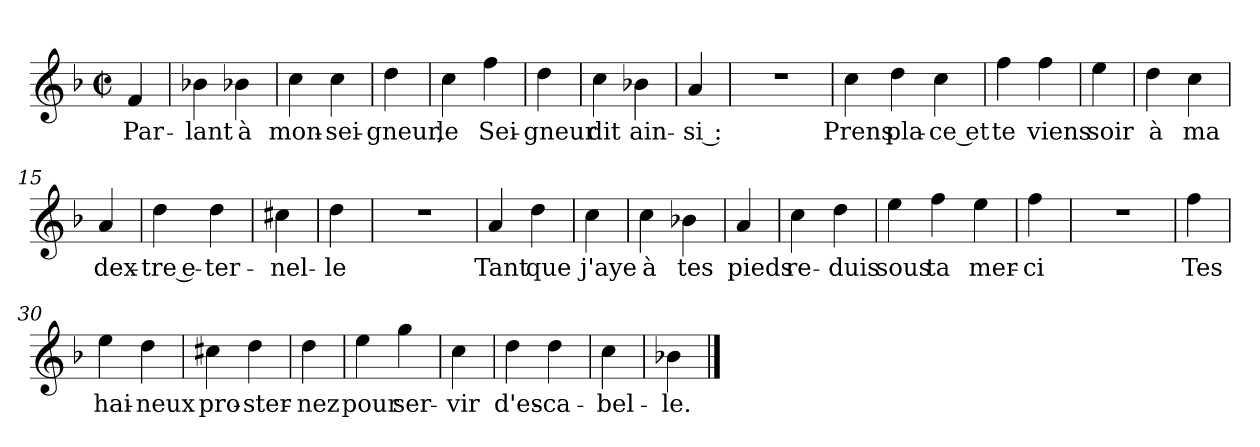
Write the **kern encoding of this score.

**kern	**text
*part1	*part1
*staff1	*staff1
*clefG2	*
*k[b-]	*
*F:	*
*M2/2	*
*met(c|)	*
=1	=1
4f	Par-
=2	=2
4b-X	-lant
4b-X	à
=3	=3
4cc	mon-
4cc	-sei-
=4	=4
4dd	-gneur,
=5	=5
4cc	le
4ff	Sei-
=6	=6
4dd	-gneur
=7	=7
4cc	dit
4b-X	ain-
=8	=8
4a	-si :
=9	=9
1r	.
=10	=10
4cc	Prens
4dd	pla-
4cc	-ce et
=12	=12
4ff	te
4ff	viens
=13	=13
4ee	soir
=14	=14
4dd	à
4cc	ma
=15	=15
4a	dex-
=16	=16
4dd	-tre e-
4dd	-ter-
=17	=17
4cc#X	-nel-
=18	=18
4dd	-le
=19	=19
1r	.
=20	=20
4a	Tant
4dd	que
=21	=21
4cc	j'aye
=22	=22
4cc	à
4b-X	tes
=23	=23
4a	pieds
=24	=24
4cc	re-
4dd	-duis
=25	=25
4ee	sous
4ff	ta
4ee	mer-
=27	=27
4ff	-ci
=28	=28
1r	.
=29	=29
4ff	Tes
=30	=30
4ee	hai-
4dd	-neux
=31	=31
4cc#X	pro-
4dd	-ster-
=32	=32
4dd	-nez
=33	=33
4ee	pour
4gg	ser-
=34	=34
4cc	-vir
=35	=35
4dd	d'es-
4dd	-ca-
=36	=36
4cc	-bel-
=37	=37
4b-X	-le.
==	==
*-	*-
